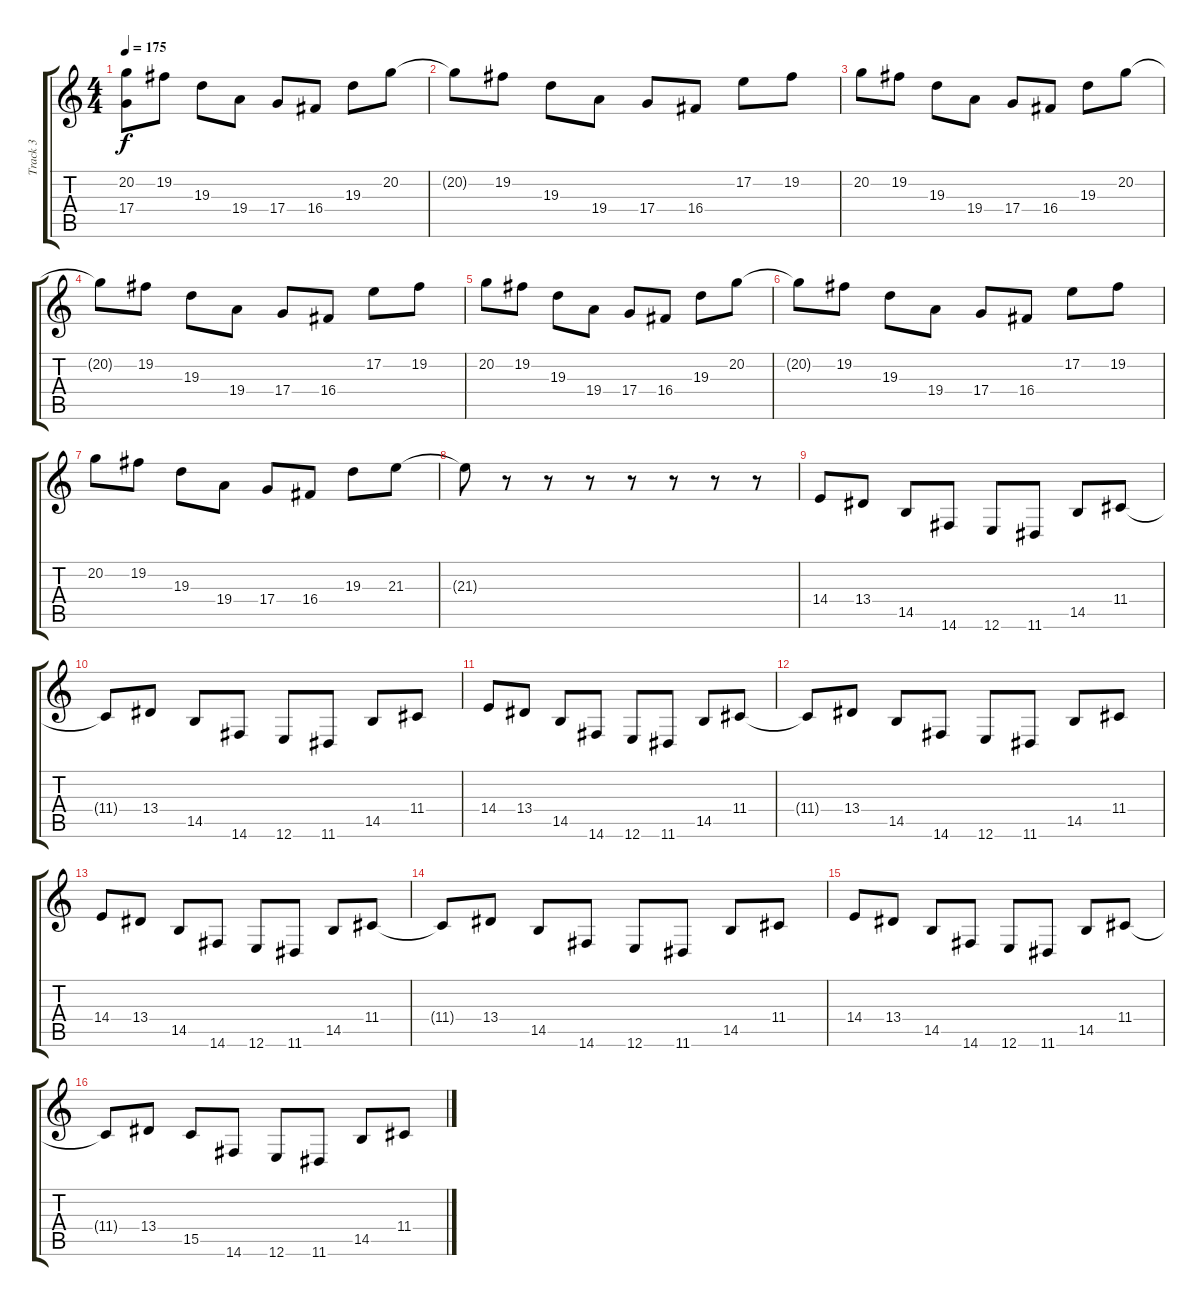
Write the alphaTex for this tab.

\track ("Track 3" "Track 3") {instrument acousticgrandpiano}
\staff {score tabs}
\tuning (E4 B3 G3 D3 A2 E2) {hide}
\ts (4 4)
\tempo 175
\clef g2
\ks c
(20.2 17.4).8{dy f} 19.2.8 19.3.8 19.4.8 17.4.8 16.4.8 19.3.8 20.2.8 |
20.2{t}.8 19.2.8 19.3.8 19.4.8 17.4.8 16.4.8 17.2.8 19.2.8 |
20.2.8 19.2.8 19.3.8 19.4.8 17.4.8 16.4.8 19.3.8 20.2.8 |
20.2{t}.8 19.2.8 19.3.8 19.4.8 17.4.8 16.4.8 17.2.8 19.2.8 |
20.2.8 19.2.8 19.3.8 19.4.8 17.4.8 16.4.8 19.3.8 20.2.8 |
20.2{t}.8 19.2.8 19.3.8 19.4.8 17.4.8 16.4.8 17.2.8 19.2.8 |
20.2.8 19.2.8 19.3.8 19.4.8 17.4.8 16.4.8 19.3.8 21.3.8 |
21.3{t}.8 r.8 r.8 r.8 r.8 r.8 r.8 r.8 |
14.4.8 13.4.8 14.5.8 14.6.8 12.6.8 11.6.8 14.5.8 11.4.8 |
11.4{t}.8 13.4.8 14.5.8 14.6.8 12.6.8 11.6.8 14.5.8 11.4.8 |
14.4.8 13.4.8 14.5.8 14.6.8 12.6.8 11.6.8 14.5.8 11.4.8 |
11.4{t}.8 13.4.8 14.5.8 14.6.8 12.6.8 11.6.8 14.5.8 11.4.8 |
14.4.8 13.4.8 14.5.8 14.6.8 12.6.8 11.6.8 14.5.8 11.4.8 |
11.4{t}.8 13.4.8 14.5.8 14.6.8 12.6.8 11.6.8 14.5.8 11.4.8 |
14.4.8 13.4.8 14.5.8 14.6.8 12.6.8 11.6.8 14.5.8 11.4.8 |
11.4{t}.8 13.4.8 15.5.8 14.6.8 12.6.8 11.6.8 14.5.8 11.4.8
